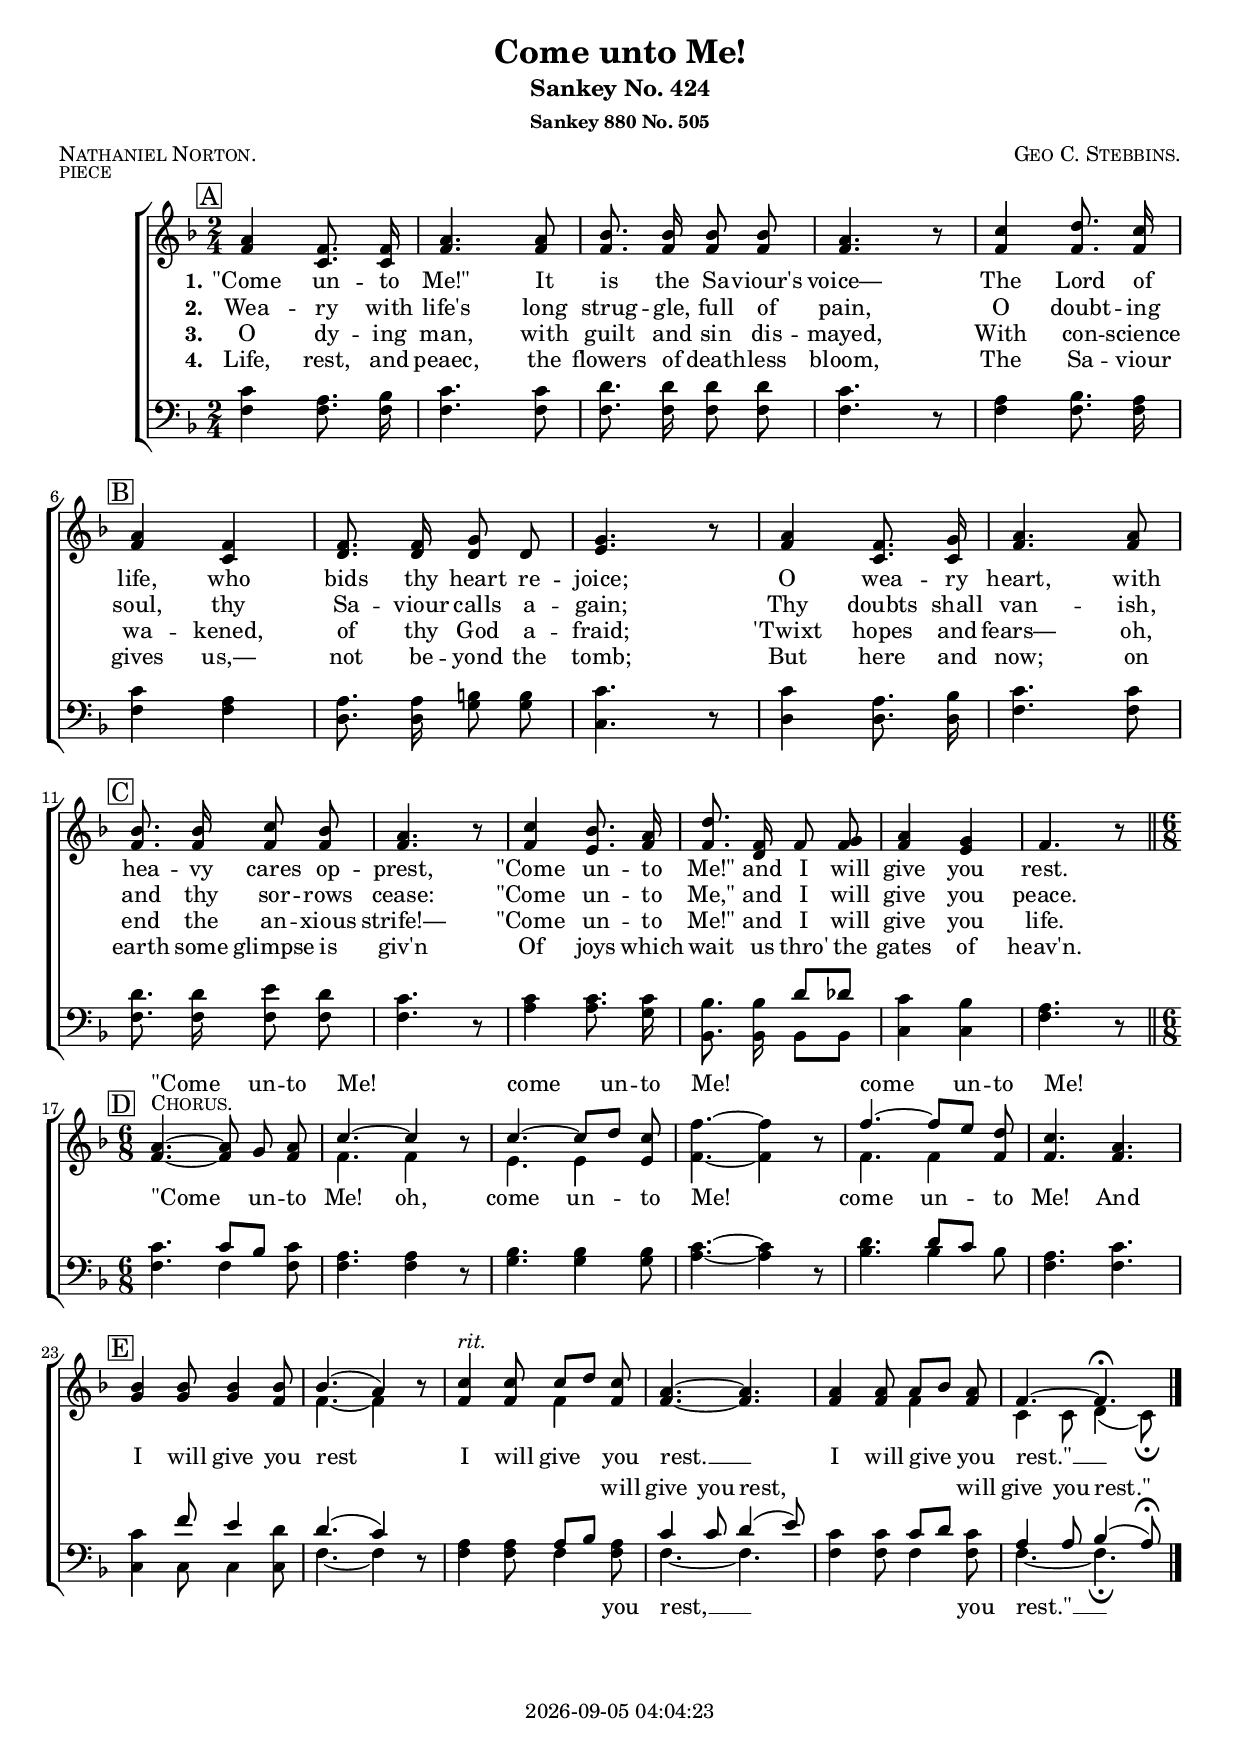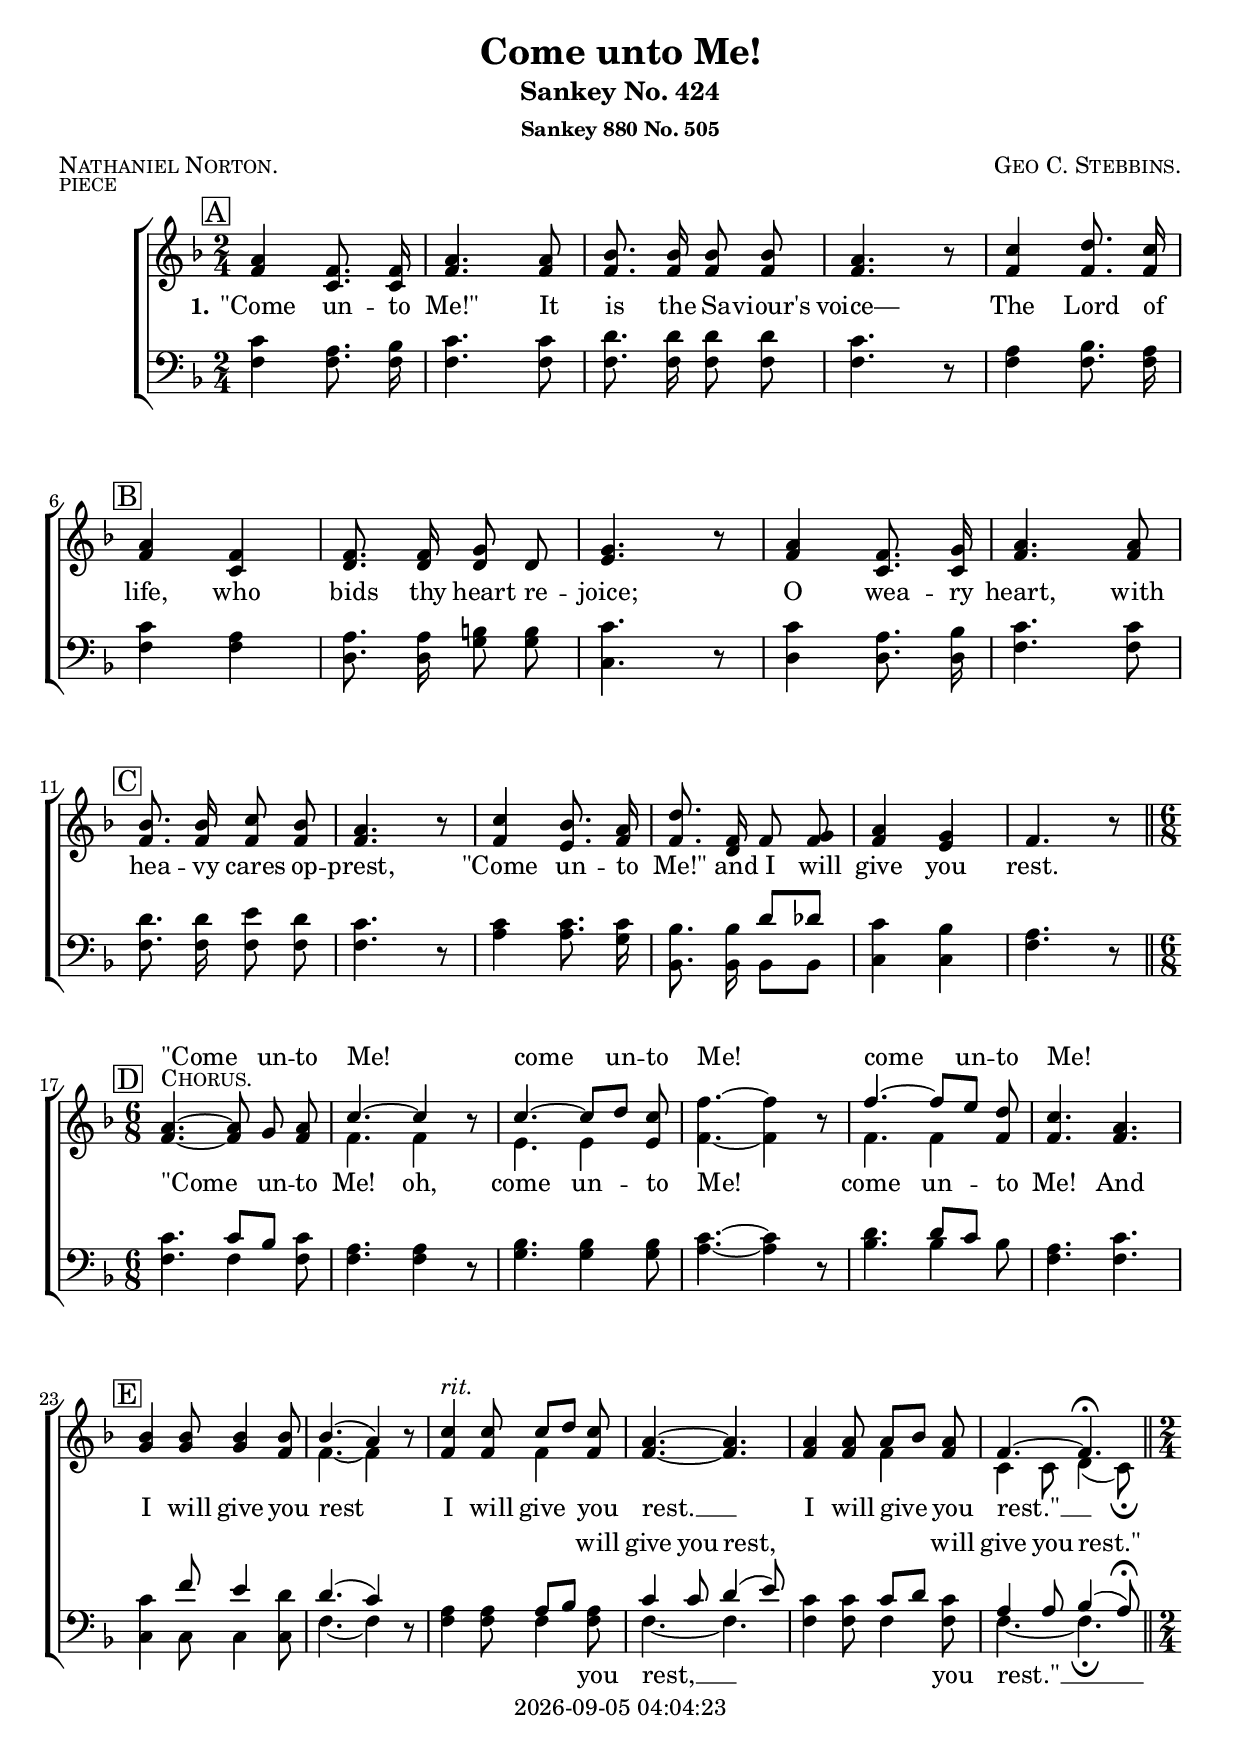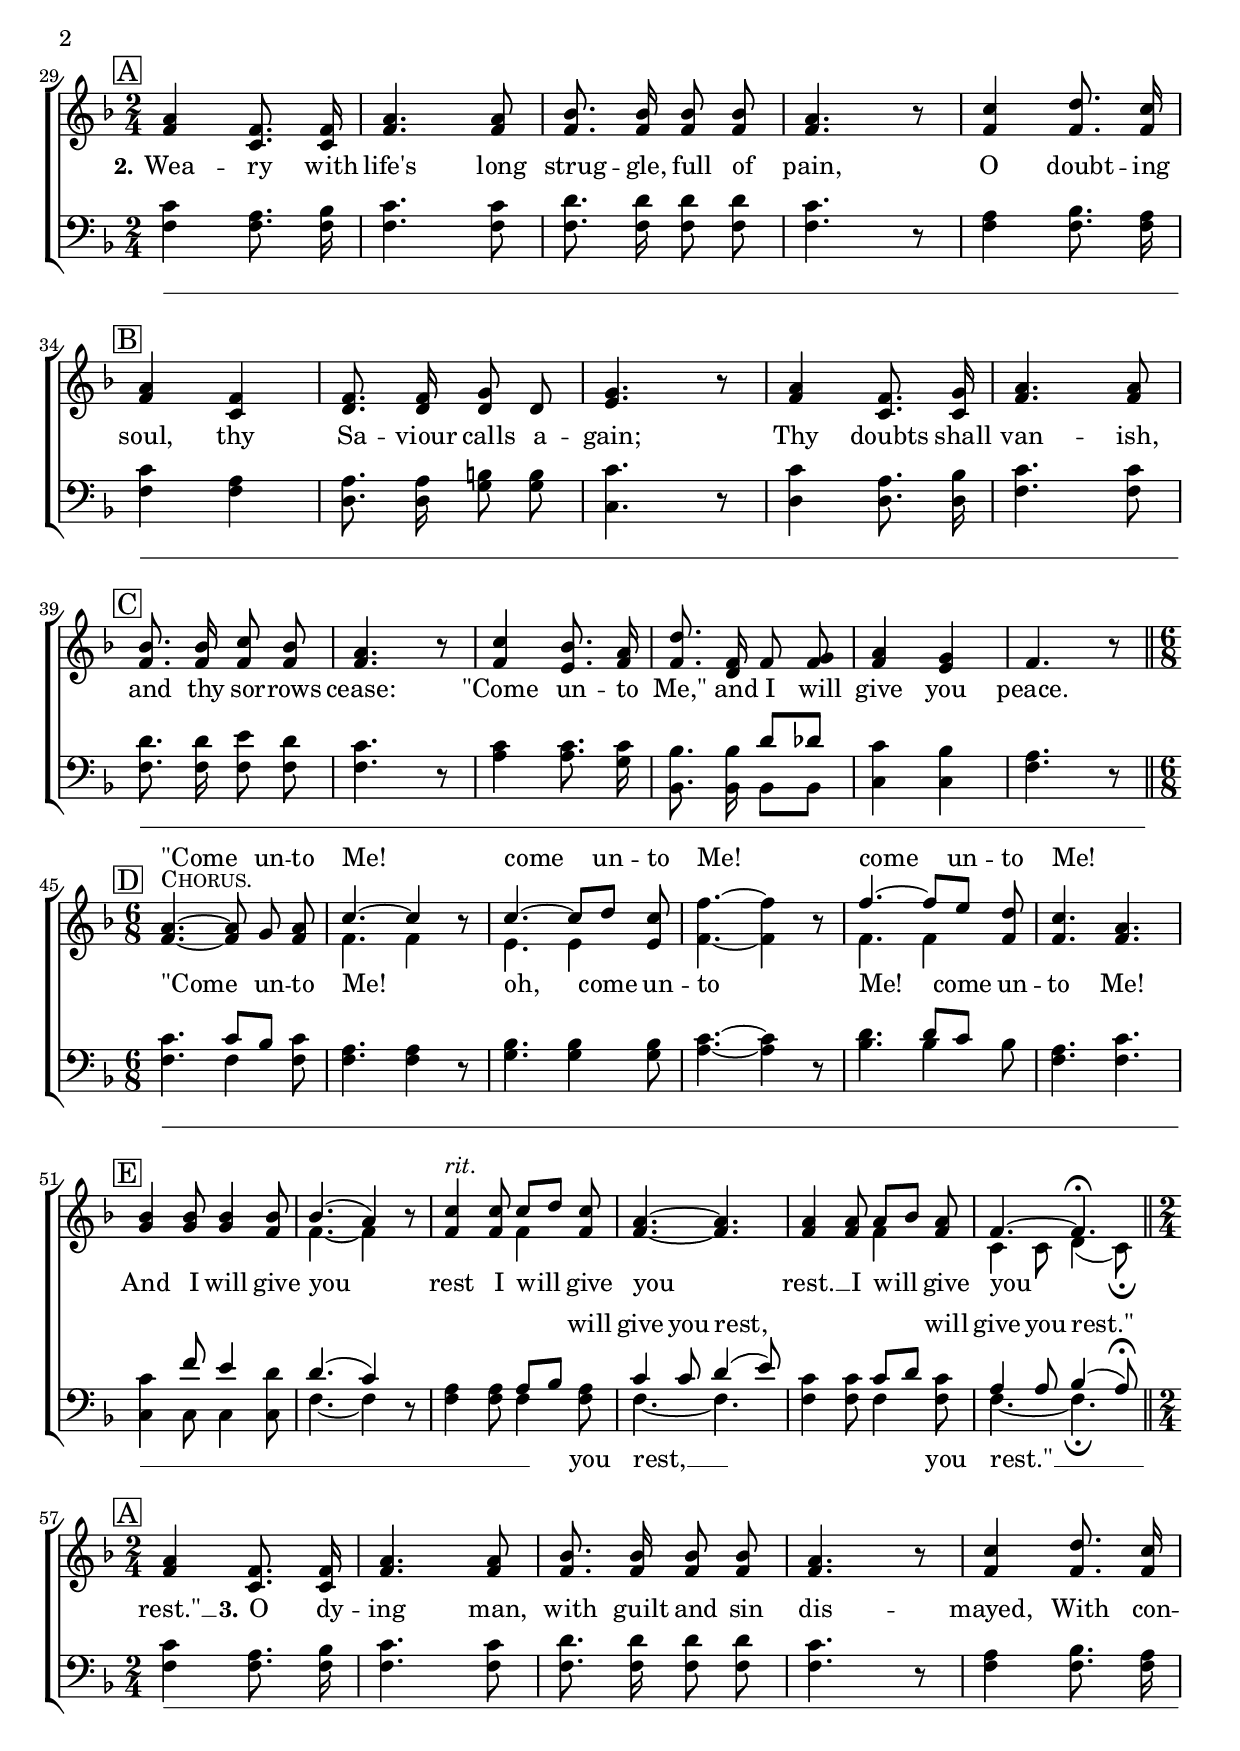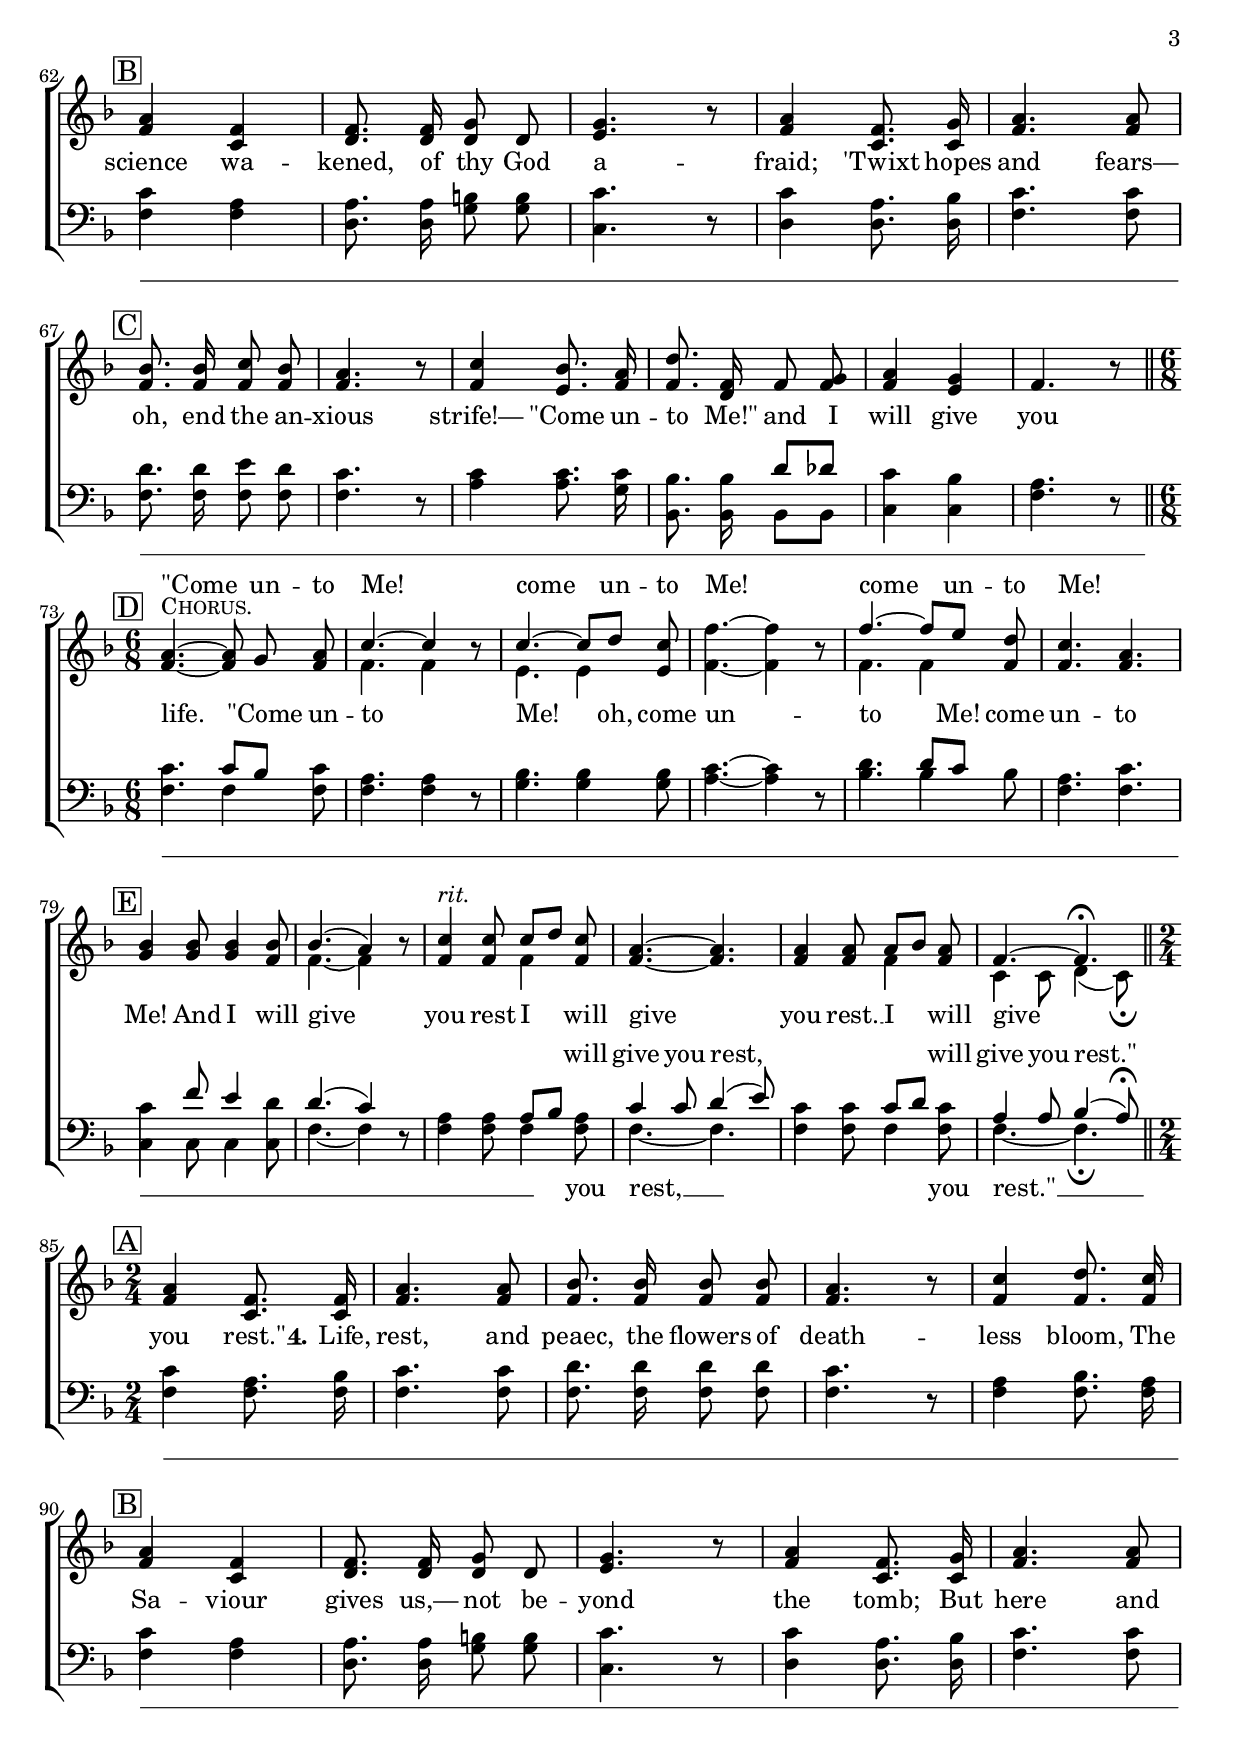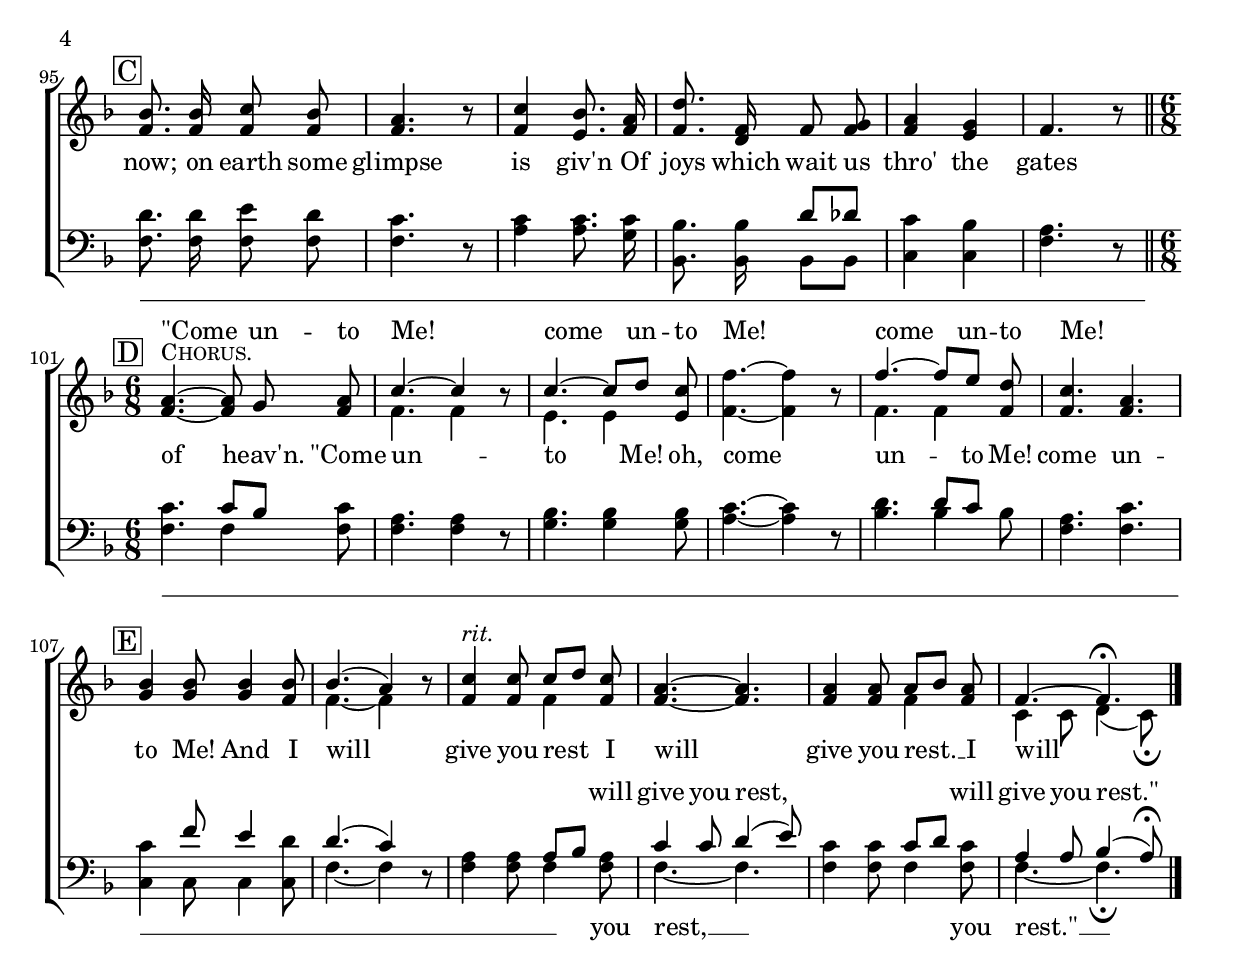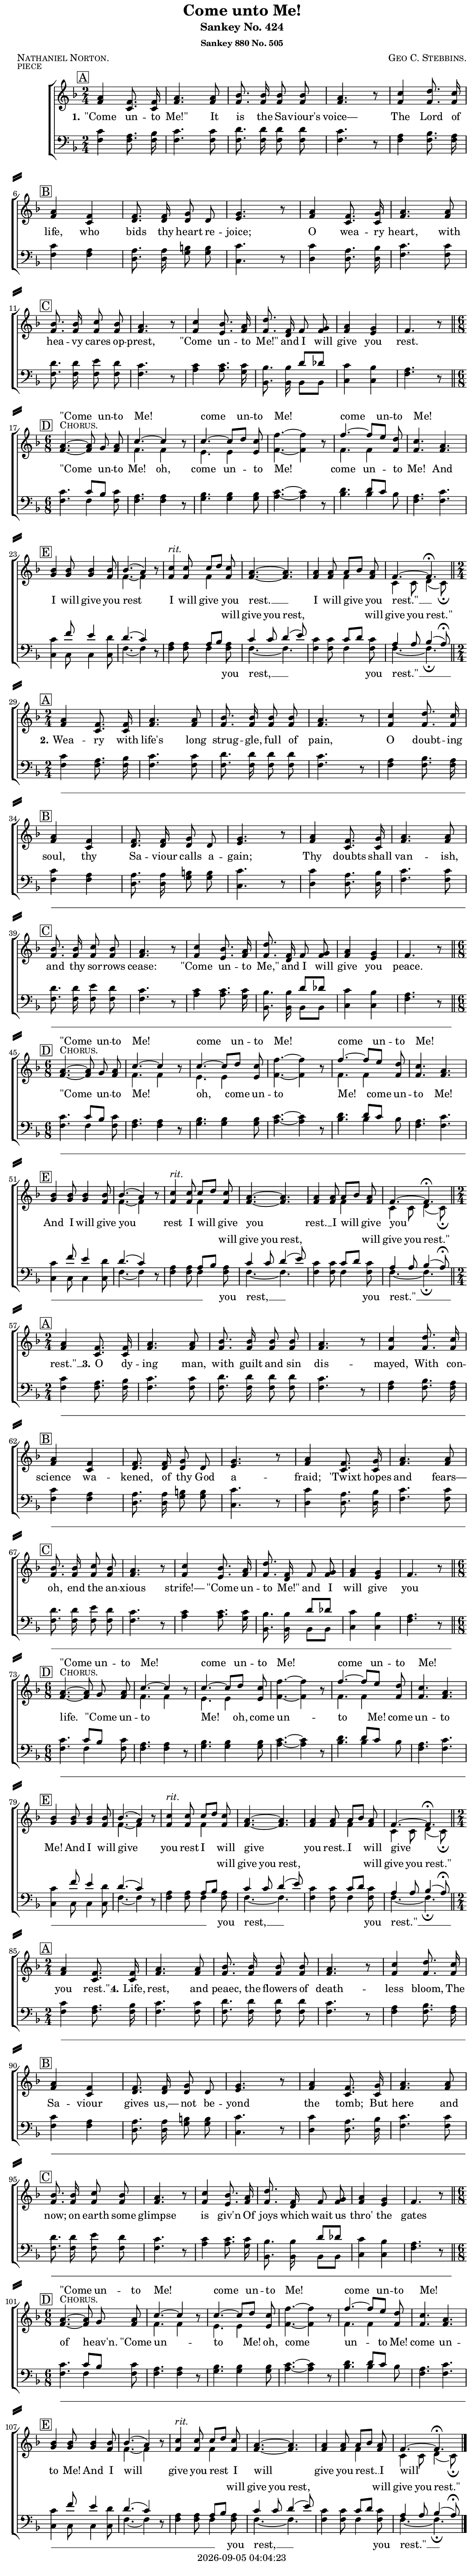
\version "2.22.1"

\include "articulate.ly"

today = #(strftime "%Y-%m-%d %H:%M:%S" (localtime (current-time)))

\header {
% centered at top
%  dedication  = "dedication"
  title       = "Come unto Me!"
  subtitle    = "Sankey No. 424"
  subsubtitle = "Sankey 880 No. 505"
%  instrument  = "instrument"
  
% arrangement of following lines:
%
%  poet    composer
%  meter   arranger
%  piece       opus

  composer    = \markup\smallCaps "Geo C. Stebbins."
%  arranger    = "arranger"
%  opus        = "opus"

  poet        = \markup\smallCaps "Nathaniel Norton."
%  meter       = \markup\smallCaps "10s."
  piece       = \markup\smallCaps "piece"

% centered at bottom
% tagline     = "tagline" % default lilypond version
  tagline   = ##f
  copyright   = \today
}

global = {
  \key f \major
  \time 2/4
}

RehearsalTrack = {
% \set Score.currentBarNumber = #5
  \mark \markup { \box "A" } s2*5
  \mark \markup { \box "B" } s2*5
  \mark \markup { \box "C" } s2*6
  \mark \markup { \box "D" } s2.*6
  \mark \markup { \box "E" } s2.*6
}

TempoTrack = {
  \set Score.tempoHideNote = ##t
  \tempo 4=120
}

nl = { \bar "||" \break }

soprano = \relative {
  \time 2/4
  \autoBeamOff
  a'4 f8. 16 a4. 8
  bes8. 16 8 8
  a4. r8
  c4 d8. c16 \break
  a4 f % B
  f8. 16 g8 d
  g4. r8
  a4 f8. g16
  a4. 8 \break
  bes8. 16 c8 bes % C
  a4. r8
  c4 bes8. a16
  d8. f,16 8 g
  a4 g
  f4. r8 \bar "||" \time 6/8
  a4.^\markup\smallCaps Chorus. ~8 g a % D
  c4.~4 r8
  c4.~8 d c
  f4.~4 r8
  f4.~8 e d
  c4. a
  bes4 8 4 8 % E
  bes4.(a4) r8
  c4^\markup\italic rit. 8 8[d] c
  a4.~4.
  a4 8 8[bes] a
  f4.~4.\fermata
}

alto = \relative {
  \autoBeamOff
  f'4 c8. 16
  f4. 8
  f8. 16 8 8
  f4. r8
  f4 8. 16
  f4 c % B
  d8. 16 8 8
  e4. r8
  f4 c8. 16
  f4. 8
  f8. 16 8 8 % C
  f4. r8
  f4 e8. f16
  f8. d16 f8 8
  f4 e
  f4. r8
  f4.~8 g f % D
  f4. 4 r8
  e4. 4 8
  f4.~4 r8
  f4. 4 8
  f4. 4.
  g4 8 4 f8 % E

  f4.~4 r8
  f4 8 4 8
  f4.~4.
  f4 8 4 8
  c4 8 d4(c8\fermata)
}

tenor = \relative {
  \autoBeamOff
  c'4 a8. bes16
  c4. 8
  d8. 16 8 8
  c4. r8
  a4 bes8. a16
  c4 a % B
  a8. 16 b8 8
  c4. r8
  c4 a8. bes16
  c4. 8
  d8. 16 e8 d % C
  c4. r8
  c4 8. 16
  bes8. 16 d8 des
  c4 bes
  a4. r8
  c4. 8[bes] c % D
  a4. 4 r8
  bes4. 4 8
  c4.~4 r8
  d4. 8[c] bes
  a4. c
  c4 f8 e4 d8 % E
  d4.(c4) r8
  a4 8 a[bes] a
  c4 8 d4(e8)
  c4 8 8[d] c
  a4 8 bes4(a8\fermata)
}

bass = \relative {
  \autoBeamOff
  f4 8. 16
  f4. 8
  f8. 16 8 8
  f4. r8
  f4 8. 16
  f4 4 % B
  d8. 16 g8 8
  c,4. r8
  d4 8. 16
  f4. 8
  f8. 16 8 8 % C
  f4. r8
  a4 8. g16
  bes,8. 16 8 8
  c4 4
  f4. r8
  f4. 4 8 % D
  f4. 4 r8
  g4. 4 8
  a4.~4 r8
  bes4. 4 8
  f4. 4.
  c4 8 4 8 % E
  f4.~4 r8
  f4 8 4 8
  f4.~4.
  f4 8 4 8
  f4.~4.\fermata
}

nom  = {   \set ignoreMelismata = ##t }
yesm = { \unset ignoreMelismata       }

chorus = \lyricmode {
  "\"Come" un -- to Me! oh, come un -- to  Me!
  come un -- to Me!
  And I will give you rest
  I will give you rest. __ \set associatedVoice = alignerS
  I will give you "rest.\"" __
}

chorusSop = \lyricmode {
  _ _ _ _ _ _ _ _ _ _
  _ _ _ _ _ _ _ _ _ _
  _ _ _ _ _ _ _ _ _ _
  _ _ _ _ _ _ _ _ _ _
  "\"Come" un -- to Me!
  come un -- to Me!
  come un -- to Me!
  _ _ _ _ _ _
  _ _ _ _ _
  _ _ _ _ _
}

chorusTenor = \lyricmode {
  _ _ _ _ _ _ _ _ _ _
  _ _ _ _ _ _ _ _ _ _
  _ _ _ _ _ _ _ _ _ _
  _ _ _ _ _ _ _ _ _ _
  _ _ _ _ _ _ _ _ _
  _ _ _ _ _ _ _ _ _ _
  _ _ _ will give you rest,
  _ _ _ will give you "rest.\""
}

chorusBass = \lyricmode {
  _ _ _ _ _ _ _ _ _ _
  _ _ _ _ _ _ _ _ _ _
  _ _ _ _ _ _ _ _ _ _
  _ _ _ _ _ _ _ _ _ _
  _ _ _ _ _ _ _ _ _
  _ _ _ _ _ _ _ _ _ _
  _ _ _ you rest, __
  "" _ _ you "rest.\"" __
}

verses = 4

wordsOne = \lyricmode {
  \set stanza = "1."
  "\"Come" un -- to "Me!\"" It is the Sa -- viour's voice—
  The Lord of life, who bids thy heart re -- joice;
  O wea -- ry heart, with hea -- vy cares op -- prest,
  "\"Come" un -- to "Me!\"" and I will give you rest.
}
  
wordsTwo = \lyricmode {
  \set stanza = "2."
  Wea -- ry with life's long strug -- gle, full of pain,
  O doubt -- ing soul, thy Sa -- viour calls a -- gain;
  Thy doubts shall van -- ish, and thy sor -- rows cease:
  "\"Come" un -- to "Me,\"" and I will give you peace.
}
  
wordsThree = \lyricmode {
  \set stanza = "3."
  O dy -- ing man, with guilt and sin dis -- mayed,
  With con -- science wa -- kened, of thy God a -- fraid;
  'Twixt hopes and fears— oh, end the an -- xious strife!—
  "\"Come" un -- to "Me!\"" and I will give you life.
}
  
wordsFour = \lyricmode {
  \set stanza = "4."
  Life, rest, and peaec, the flowers of death -- less bloom,
  The Sa -- viour gives us,— not be -- yond the tomb;
  But here and now; on earth some glimpse is giv'n
  Of joys which wait us thro' the gates of heav'n.
}
  
wordsMidiSop = \lyricmode {
  \set stanza = "1."
  "\"Come " un "to " "Me!\" " "It " "is " "the " Sa "viour's " "voice— "
  "\nThe " "Lord " "of " "life, " "who " "bids " "thy " "heart " re "joice; "
  "\nO " wea "ry " "heart, " "with " hea "vy " "cares " op "prest, "
  "\n\"Come " un "to " "Me!\" " "and " "I " "will " "give " "you " "rest. "
  "\n\"Come " un "to " "Me! " "come " un "to "  "Me! "
  "\ncome " un "to " "Me! "
  "\nAnd " "I " "will " "give " "you " "rest "
  "\nI " "will " "give " "you " "rest. " 
  "\nI " "will " "give " "you " "rest.\" " 

  \set stanza = "2."
  "\nWea" "ry " "with " "life's " "long " strug "gle, " "full " "of " "pain, "
  "\nO " doubt "ing " "soul, " "thy " Sa "viour " "calls " a "gain; "
  "\nThy " "doubts " "shall " van "ish, " "and " "thy " sor "rows " "cease: "
  "\n\"Come " un "to " "Me,\" " "and " "I " "will " "give " "you " "peace. "
  "\n\"Come " un "to " "Me! " "come " un "to "  "Me! "
  "\ncome " un "to " "Me! "
  "\nAnd " "I " "will " "give " "you " "rest "
  "\nI " "will " "give " "you " "rest. " 
  "\nI " "will " "give " "you " "rest.\" " 

  \set stanza = "3."
  "\nO " dy "ing " "man, " "with " "guilt " "and " "sin " dis "mayed, "
  "\nWith " con "science " wa "kened, " "of " "thy " "God " a "fraid; "
  "\n'Twixt " "hopes " "and " "fears— " "oh, " "end " "the " an "xious " "strife!— "
  "\n\"Come " un "to " "Me!\" " "and " "I " "will " "give " "you " "life. "
  "\n\"Come " un "to " "Me! " "come " un "to "  "Me! "
  "\ncome " un "to " "Me! "
  "\nAnd " "I " "will " "give " "you " "rest "
  "\nI " "will " "give " "you " "rest. " 
  "\nI " "will " "give " "you " "rest.\" " 

  \set stanza = "4."
  "\nLife, " "rest, " "and " "peaec, " "the " "flowers " "of " death "less " "bloom, "
  "\nThe " Sa "viour " "gives " "us,— " "not " be "yond " "the " "tomb; "
  "\nBut " "here " "and " "now; " "on " "earth " "some " "glimpse " "is " "giv'n "
  "\nOf " "joys " "which " "wait " "us " "thro' " "the " "gates " "of " "heav'n. "
  "\n\"Come " un "to " "Me! " "come " un "to "  "Me! "
  "\ncome " un "to " "Me! "
  "\nAnd " "I " "will " "give " "you " "rest "
  "\nI " "will " "give " "you " "rest. " 
  "\nI " "will " "give " "you " "rest.\" " 
}

wordsMidiAlto = \lyricmode {
  \set stanza = "1."
  "\"Come " un "to " "Me!\" " "It " "is " "the " Sa "viour's " "voice— "
  "\nThe " "Lord " "of " "life, " "who " "bids " "thy " "heart " re "joice; "
  "\nO " wea "ry " "heart, " "with " hea "vy " "cares " op "prest, "
  "\n\"Come " un "to " "Me!\" " "and " "I " "will " "give " "you " "rest. "
  "\n\"Come " un "to " "Me! " "oh, " "come " un "to "  "Me! "
  "\ncome " un "to " "Me! "
  "\nAnd " "I " "will " "give " "you " "rest "
  "\nI " "will " "give " "you " "rest. "  "\set " "associatedVoice " "= " "alignerS "
  "\nI " "will " "give, " "will " "give " "you " "rest.\" " 

  \set stanza = "2."
  "\nWea" "ry " "with " "life's " "long " strug "gle, " "full " "of " "pain, "
  "\nO " doubt "ing " "soul, " "thy " Sa "viour " "calls " a "gain; "
  "\nThy " "doubts " "shall " van "ish, " "and " "thy " sor "rows " "cease: "
  "\n\"Come " un "to " "Me,\" " "and " "I " "will " "give " "you " "peace. "
  "\n\"Come " un "to " "Me! " "oh, " "come " un "to "  "Me! "
  "\ncome " un "to " "Me! "
  "\nAnd " "I " "will " "give " "you " "rest "
  "\nI " "will " "give " "you " "rest. "  "\set " "associatedVoice " "= " "alignerS "
  "\nI " "will " "give, " "will " "give " "you " "rest.\" " 

  \set stanza = "3."
  "\nO " dy "ing " "man, " "with " "guilt " "and " "sin " dis "mayed, "
  "\nWith " con "science " wa "kened, " "of " "thy " "God " a "fraid; "
  "\n'Twixt " "hopes " "and " "fears— " "oh, " "end " "the " an "xious " "strife!— "
  "\n\"Come " un "to " "Me!\" " "and " "I " "will " "give " "you " "life. "
  "\n\"Come " un "to " "Me! " "oh, " "come " un "to "  "Me! "
  "\ncome " un "to " "Me! "
  "\nAnd " "I " "will " "give " "you " "rest "
  "\nI " "will " "give " "you " "rest. "  "\set " "associatedVoice " "= " "alignerS "
  "\nI " "will " "give, " "will " "give " "you " "rest.\" " 

  \set stanza = "4."
  "\nLife, " "rest, " "and " "peaec, " "the " "flowers " "of " death "less " "bloom, "
  "\nThe " Sa "viour " "gives " "us,— " "not " be "yond " "the " "tomb; "
  "\nBut " "here " "and " "now; " "on " "earth " "some " "glimpse " "is " "giv'n "
  "\nOf " "joys " "which " "wait " "us " "thro' " "the " "gates " "of " "heav'n. "
  "\n\"Come " un "to " "Me! " "oh, " "come " un "to "  "Me! "
  "\ncome " un "to " "Me! "
  "\nAnd " "I " "will " "give " "you " "rest "
  "\nI " "will " "give " "you " "rest. "  "\set " "associatedVoice " "= " "alignerS "
  "\nI " "will " "give, " "will " "give " "you " "rest.\" " 
}

wordsMidiTenor = \lyricmode {
  \set stanza = "1."
  "\"Come " un "to " "Me!\" " "It " "is " "the " Sa "viour's " "voice— "
  "\nThe " "Lord " "of " "life, " "who " "bids " "thy " "heart " re "joice; "
  "\nO " wea "ry " "heart, " "with " hea "vy " "cares " op "prest, "
  "\n\"Come " un "to " "Me!\" " "and " "I " "will " "give " "you " "rest. "
  "\n\"Come " un "to " "Me! " "oh, " "come " un "to "  "Me! "
  "\ncome " un "to " "Me! "
  "\nAnd " "I " "will " "give " "you " "rest "
  "\nI " "will " "give, " "will " "give " "you " "rest, "
  "\nI " "will " "give, " "will " "give " "you " "rest.\" " 

  \set stanza = "2."
  "\nWea" "ry " "with " "life's " "long " strug "gle, " "full " "of " "pain, "
  "\nO " doubt "ing " "soul, " "thy " Sa "viour " "calls " a "gain; "
  "\nThy " "doubts " "shall " van "ish, " "and " "thy " sor "rows " "cease: "
  "\n\"Come " un "to " "Me,\" " "and " "I " "will " "give " "you " "peace. "
  "\n\"Come " un "to " "Me! " "oh, " "come " un "to "  "Me! "
  "\ncome " un "to " "Me! "
  "\nAnd " "I " "will " "give " "you " "rest "
  "\nI " "will " "give, " "will " "give " "you " "rest, "
  "\nI " "will " "give, " "will " "give " "you " "rest.\" " 

  \set stanza = "3."
  "\nO " dy "ing " "man, " "with " "guilt " "and " "sin " dis "mayed, "
  "\nWith " con "science " wa "kened, " "of " "thy " "God " a "fraid; "
  "\n'Twixt " "hopes " "and " "fears— " "oh, " "end " "the " an "xious " "strife!— "
  "\n\"Come " un "to " "Me!\" " "and " "I " "will " "give " "you " "life. "
  "\n\"Come " un "to " "Me! " "oh, " "come " un "to "  "Me! "
  "\ncome " un "to " "Me! "
  "\nAnd " "I " "will " "give " "you " "rest "
  "\nI " "will " "give, " "will " "give " "you " "rest, "
  "\nI " "will " "give, " "will " "give " "you " "rest.\" " 

  \set stanza = "4."
  "\nLife, " "rest, " "and " "peaec, " "the " "flowers " "of " death "less " "bloom, "
  "\nThe " Sa "viour " "gives " "us,— " "not " be "yond " "the " "tomb; "
  "\nBut " "here " "and " "now; " "on " "earth " "some " "glimpse " "is " "giv'n "
  "\nOf " "joys " "which " "wait " "us " "thro' " "the " "gates " "of " "heav'n. "
  "\n\"Come " un "to " "Me! " "oh, " "come " un "to "  "Me! "
  "\ncome " un "to " "Me! "
  "\nAnd " "I " "will " "give " "you " "rest "
  "\nI " "will " "give, " "will " "give " "you " "rest, "
  "\nI " "will " "give, " "will " "give " "you " "rest.\" " 
}

wordsMidiBass = \lyricmode {
  \set stanza = "1."

  "\"Come " un "to " "Me!\" " "It " "is " "the " Sa "viour's " "voice— "
  "\nThe " "Lord " "of " "life, " "who " "bids " "thy " "heart " re "joice; "
  "\nO " wea "ry " "heart, " "with " hea "vy " "cares " op "prest, "
  "\n\"Come " un "to " "Me!\" " "and " "I " "will " "give " "you " "rest. "
  "\n\"Come " un "to " "Me! " "oh, " "come " un "to "  "Me! "
  "\ncome " un "to " "Me! "
  "\nAnd " "I " "will " "give " "you " "rest "
  "\nI " "will " "give " "you " "rest. "  "\set " "associatedVoice " "= " "alignerS "
  "\nI " "will " "give " "you " "rest.\" " 

  \set stanza = "2."
  "\nWea" "ry " "with " "life's " "long " strug "gle, " "full " "of " "pain, "
  "\nO " doubt "ing " "soul, " "thy " Sa "viour " "calls " a "gain; "
  "\nThy " "doubts " "shall " van "ish, " "and " "thy " sor "rows " "cease: "
  "\n\"Come " un "to " "Me,\" " "and " "I " "will " "give " "you " "peace. "
  "\n\"Come " un "to " "Me! " "oh, " "come " un "to "  "Me! "
  "\ncome " un "to " "Me! "
  "\nAnd " "I " "will " "give " "you " "rest "
  "\nI " "will " "give " "you " "rest. "  "\set " "associatedVoice " "= " "alignerS "
  "\nI " "will " "give " "you " "rest.\" " 

  \set stanza = "3."
  "\nO " dy "ing " "man, " "with " "guilt " "and " "sin " dis "mayed, "
  "\nWith " con "science " wa "kened, " "of " "thy " "God " a "fraid; "
  "\n'Twixt " "hopes " "and " "fears— " "oh, " "end " "the " an "xious " "strife!— "
  "\n\"Come " un "to " "Me!\" " "and " "I " "will " "give " "you " "life. "
  "\n\"Come " un "to " "Me! " "oh, " "come " un "to "  "Me! "
  "\ncome " un "to " "Me! "
  "\nAnd " "I " "will " "give " "you " "rest "
  "\nI " "will " "give " "you " "rest. "  "\set " "associatedVoice " "= " "alignerS "
  "\nI " "will " "give " "you " "rest.\" " 

  \set stanza = "4."
  "\nLife, " "rest, " "and " "peaec, " "the " "flowers " "of " death "less " "bloom, "
  "\nThe " Sa "viour " "gives " "us,— " "not " be "yond " "the " "tomb; "
  "\nBut " "here " "and " "now; " "on " "earth " "some " "glimpse " "is " "giv'n "
  "\nOf " "joys " "which " "wait " "us " "thro' " "the " "gates " "of " "heav'n. "
  "\n\"Come " un "to " "Me! " "oh, " "come " un "to "  "Me! "
  "\ncome " un "to " "Me! "
  "\nAnd " "I " "will " "give " "you " "rest "
  "\nI " "will " "give " "you " "rest. "  "\set " "associatedVoice " "= " "alignerS "
  "\nI " "will " "give " "you " "rest.\" " 
}

\book {
  \bookOutputSuffix "midi-sop"
  \score {
%    \articulate
        \new ChoirStaff <<
                                % Soprano staff
          \new Staff = soprano
          <<
            \new Voice { \repeat unfold \verses \TempoTrack     }
            \new Voice { \global \repeat unfold \verses \soprano \bar "|." }
            \addlyrics \wordsMidiSop
          >>
                                % Alto staff
          \new Staff = alto
          <<
            \new Voice { \global \repeat unfold \verses { \alto \nl } }
          >>
                                % Tenor staff
          \new Staff = tenor
          <<
            \clef "treble_8"
            \new Voice { \global \repeat unfold \verses \tenor }
          >>
                                % Bass staff
          \new Staff = bass
          <<
            \clef "bass"
            \new Voice { \global \repeat unfold \verses \bass }
          >>
        >>
    \midi {}
  }
}

\book {
  \bookOutputSuffix "midi-alto"
  \score {
%    \articulate
        \new ChoirStaff <<
                                % Soprano staff
          \new Staff = soprano
          <<
            \new Voice { \repeat unfold \verses \TempoTrack     }
            \new Voice { \global \repeat unfold \verses \soprano \bar "|." }
          >>
                                % Alto staff
          \new Staff = alto
          <<
            \new Voice { \global \repeat unfold \verses { \alto \nl } }
            \addlyrics \wordsMidiAlto
          >>
                                % Tenor staff
          \new Staff = tenor
          <<
            \clef "treble_8"
            \new Voice { \global \repeat unfold \verses \tenor }
          >>
                                % Bass staff
          \new Staff = bass
          <<
            \clef "bass"
            \new Voice { \global \repeat unfold \verses \bass }
          >>
        >>
    \midi {}
  }
}

\book {
  \bookOutputSuffix "midi-tenor"
  \score {
%    \articulate
        \new ChoirStaff <<
                                % Soprano staff
          \new Staff = soprano
          <<
            \new Voice { \repeat unfold \verses \TempoTrack     }
            \new Voice { \global \repeat unfold \verses \soprano \bar "|." }
          >>
                                % Alto staff
          \new Staff = alto
          <<
            \new Voice { \global \repeat unfold \verses { \alto \nl } }
          >>
                                % Tenor staff
          \new Staff = tenor
          <<
            \clef "treble_8"
            \new Voice { \global \repeat unfold \verses \tenor }
            \addlyrics \wordsMidiTenor
          >>
                                % Bass staff
          \new Staff = bass
          <<
            \clef "bass"
            \new Voice { \global \repeat unfold \verses \bass }
          >>
        >>
    \midi {}
  }
}

\book {
  \bookOutputSuffix "midi-bass"
  \score {
%    \articulate
        \new ChoirStaff <<
                                % Soprano staff
          \new Staff = soprano
          <<
            \new Voice { \repeat unfold \verses \TempoTrack     }
            \new Voice { \global \repeat unfold \verses \soprano \bar "|." }
          >>
                                % Alto staff
          \new Staff = alto
          <<
            \new Voice { \global \repeat unfold \verses { \alto \nl } }
          >>
                                % Tenor staff
          \new Staff = tenor
          <<
            \clef "treble_8"
            \new Voice { \global \repeat unfold \verses \tenor }
          >>
                                % Bass staff
          \new Staff = bass
          <<
            \clef "bass"
            \new Voice { \global \repeat unfold \verses \bass }
            \addlyrics \wordsMidiBass
          >>
        >>
    \midi {}
  }
}

#(set-global-staff-size 18)

\book {
  \bookOutputSuffix "repeat"
  \score {
        \new ChoirStaff <<
                                  % Joint soprano/alto staff
          \new Staff = women \with { printPartCombineTexts = ##f }
          <<
            \new Voice \RehearsalTrack
            \new Voice \TempoTrack
            \new NullVoice = "alignerS" \soprano
            \new NullVoice = "alignerA" \alto
            \new Voice \partCombine { \global \soprano \bar "|." } { \global \alto }
            \new Lyrics \lyricsto "alignerA" { \wordsOne \chorus }
            \new Lyrics \lyricsto "alignerA"   \wordsTwo
            \new Lyrics \lyricsto "alignerA"   \wordsThree
            \new Lyrics \lyricsto "alignerA"   \wordsFour
          >>
          \new Lyrics \with {alignAboveContext = women} \lyricsto alignerS \chorusSop
                                  % Joint tenor/bass staff
          \new Staff = men \with { printPartCombineTexts = ##f }
          <<
            \clef "bass"
            \new Voice \partCombine { \global \tenor } { \global \bass }
            \new NullVoice = alignerT { \tenor }
            \new NullVoice = alignerB { \bass  }
            \addlyrics \chorusBass
          >>
          \new Lyrics \with {alignAboveContext = men} \lyricsto alignerT \chorusTenor
        >>
    \layout {
      indent = 1.5\cm
      \pointAndClickOff
      \context {
        \Staff \RemoveAllEmptyStaves
      }
    }
  }
}

#(set-global-staff-size 20)

  singlescore = {
        \new ChoirStaff <<
                                  % Joint soprano/alto staff
          \new Staff = women \with { printPartCombineTexts = ##f }
          <<
            \new Voice { \repeat unfold \verses \RehearsalTrack }
            \new Voice { \repeat unfold \verses \TempoTrack }
            \new NullVoice = "alignerS" { \repeat unfold \verses \soprano }
            \new NullVoice = "alignerA" { \repeat unfold \verses \alto    }
            \new Voice \partCombine { \global \repeat unfold \verses \soprano \bar "|." }
                                    { \global \repeat unfold \verses { \alto \nl } \bar "|." }
            \new Lyrics \lyricsto "alignerA" { \wordsOne   \chorus
                                              \wordsTwo   \chorus
                                              \wordsThree \chorus
                                              \wordsFour  \chorus
                                            }
          \new Lyrics \with {alignAboveContext = women} \lyricsto "alignerS" {\repeat unfold \verses \chorusSop}
          >>
                                  % Joint tenor/bass staff
          \new Staff = men \with { printPartCombineTexts = ##f }
          <<
            \clef "bass"
            \new Voice \partCombine { \global \repeat unfold \verses \tenor }
                                    { \global \repeat unfold \verses \bass }
            \new NullVoice = alignerT { \repeat unfold \verses \tenor }
            \new NullVoice = alignerB { \repeat unfold \verses \bass }
            \addlyrics {\repeat unfold \verses \chorusBass}
          >>
          \new Lyrics \with {alignAboveContext = men} \lyricsto alignerT { \repeat unfold \verses \chorusTenor }
        >>
}

\book {
  \bookOutputSuffix "single"
  \score {
    \singlescore
    \layout {
      indent = 1.5\cm
      \pointAndClickOff
      \context {
        \Staff \RemoveAllEmptyStaves
      }
    }
  }
}

\book {
  \bookOutputSuffix "singlepage"
  \paper {
    top-margin = 0
    left-margin = 7
    right-margin = 1
    paper-width = 190\mm
    page-breaking = #ly:one-page-breaking
    system-system-spacing.basic-distance = #15
    system-separator-markup = \slashSeparator
  }
  \score {
    \singlescore
    \layout {
      indent = 1.5\cm
      \pointAndClickOff
      \context {
        \Staff \RemoveAllEmptyStaves
      }
    }
  }
}
